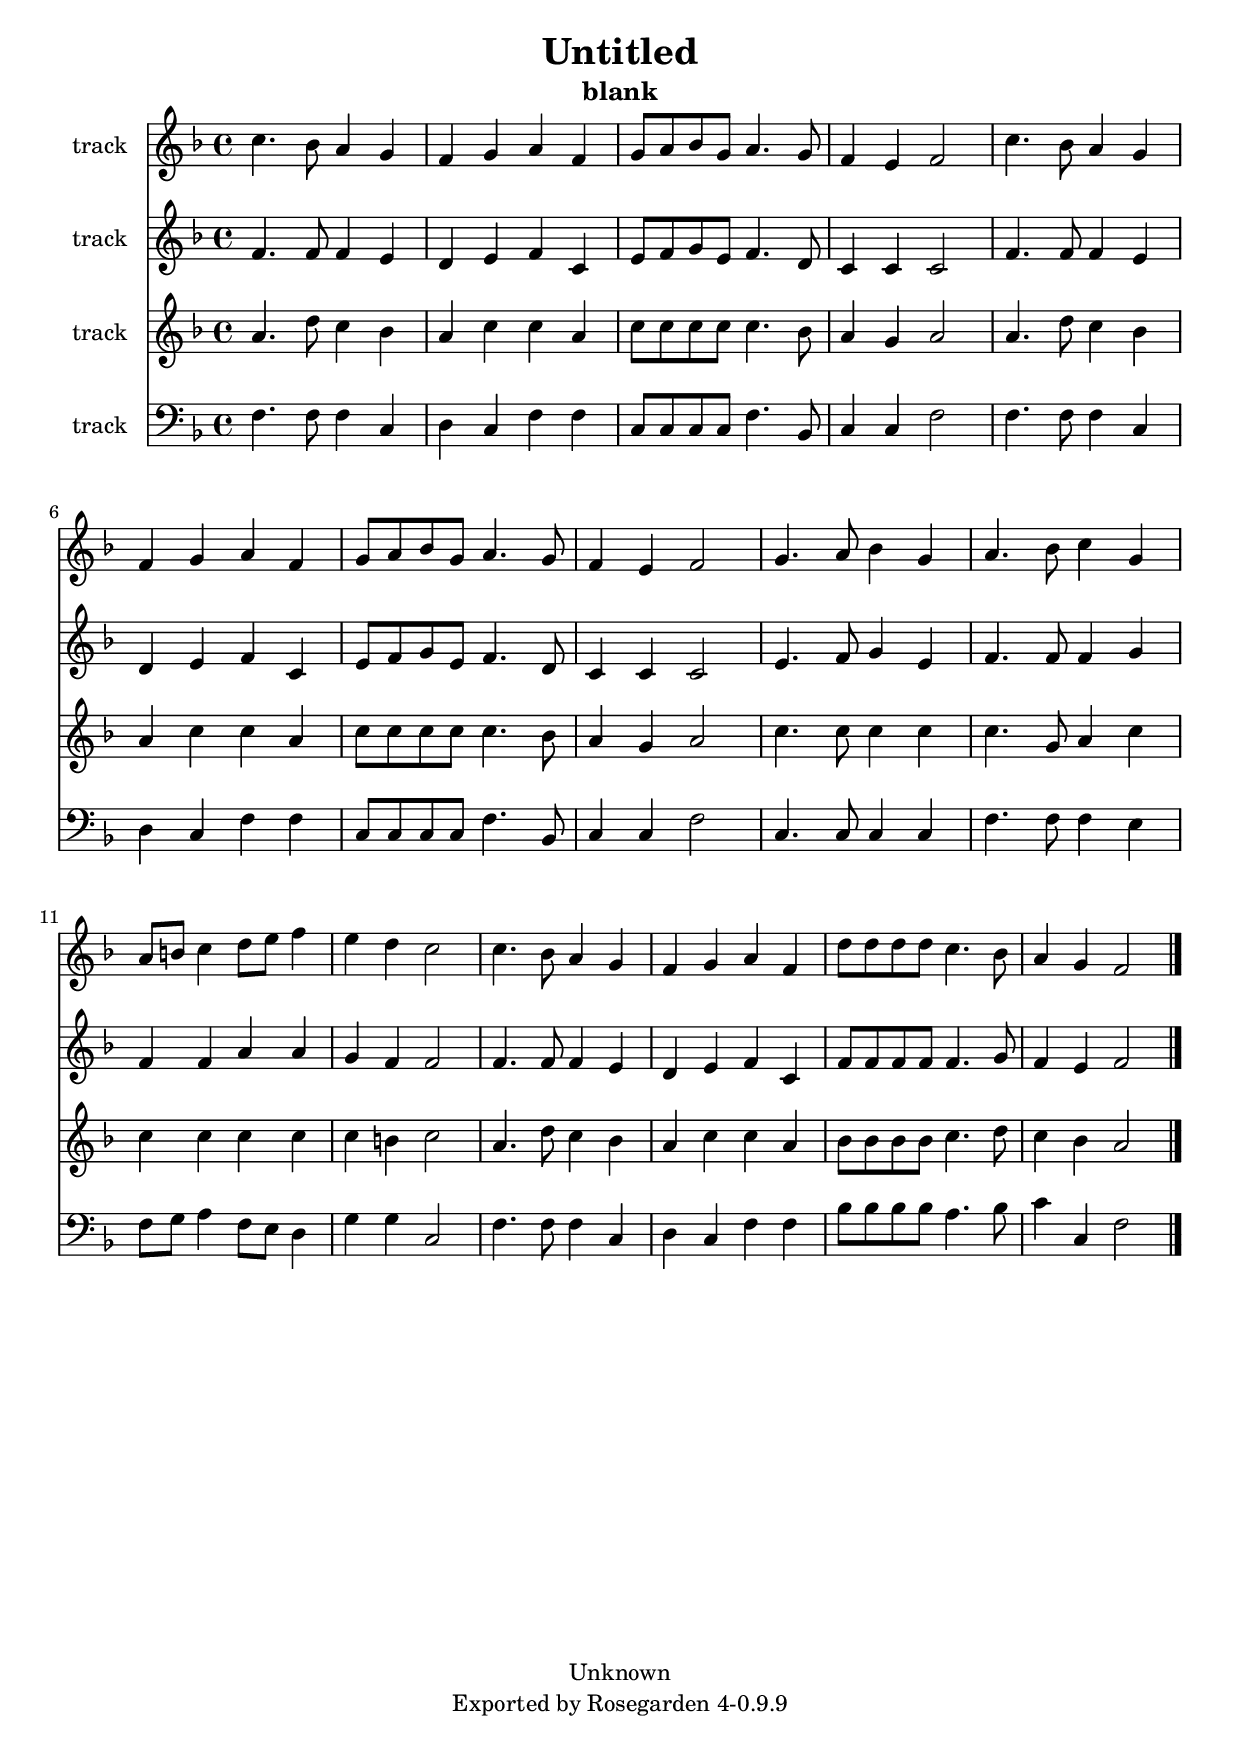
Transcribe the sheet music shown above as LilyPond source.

\version "2.2.0"
\header {
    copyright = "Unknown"
    subtitle = "blank"
    title = "Untitled"
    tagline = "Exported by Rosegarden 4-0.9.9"
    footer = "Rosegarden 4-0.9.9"
}
#(set-global-staff-size 20)
\score {
    \notes <<
        % force offset of colliding notes in chords:
        \override Score.NoteColumn #'force-hshift = #1.0
        \time 4/4

        \context Staff = "track 1" << 
            \set Staff.instrument = "track"
            \context Voice = "voice 0" {
                \override Voice.TextScript #'padding = #2.0

                \clef treble
                \key f \major
                c'' 4. bes' 8 a' 4 g' 
                f' 4 g' a' f' 
                g' 8 a' bes' g' a' 4. g' 8 
                f' 4 e' f' 2 
%% 5
                c'' 4. bes' 8 a' 4 g' 
                f' 4 g' a' f' 
                g' 8 a' bes' g' a' 4. g' 8 
                f' 4 e' f' 2 
                g' 4. a' 8 bes' 4 g' 
%% 10
                a' 4. bes' 8 c'' 4 g' 
                a' 8 b' c'' 4 d'' 8 e'' f'' 4 
                e'' 4 d'' c'' 2 
                c'' 4. bes' 8 a' 4 g' 
                f' 4 g' a' f' 
%% 15
                d'' 8 d'' d'' d'' c'' 4. bes' 8 
                a' 4 g' f' 2 

                 \bar "|."
            } % Voice

        >> % Staff

        \context Staff = "track 2" << 
            \set Staff.instrument = "track"
            \context Voice = "voice 1" {
                \override Voice.TextScript #'padding = #2.0

                \clef treble
                \key f \major
                f' 4. f' 8 f' 4 e' 
                d' 4 e' f' c' 
                e' 8 f' g' e' f' 4. d' 8 
                c' 4 c' c' 2 
%% 5
                f' 4. f' 8 f' 4 e' 
                d' 4 e' f' c' 
                e' 8 f' g' e' f' 4. d' 8 
                c' 4 c' c' 2 
                e' 4. f' 8 g' 4 e' 
%% 10
                f' 4. f' 8 f' 4 g' 
                f' 4 f' a' a' 
                g' 4 f' f' 2 
                f' 4. f' 8 f' 4 e' 
                d' 4 e' f' c' 
%% 15
                f' 8 f' f' f' f' 4. g' 8 
                f' 4 e' f' 2 

                 \bar "|."
            } % Voice

        >> % Staff

        \context Staff = "track 3" << 
            \set Staff.instrument = "track"
            \context Voice = "voice 2" {
                \override Voice.TextScript #'padding = #2.0

                \clef treble
                \key f \major
                a' 4. d'' 8 c'' 4 bes' 
                a' 4 c'' c'' a' 
                c'' 8 c'' c'' c'' c'' 4. bes' 8 
                a' 4 g' a' 2 
%% 5
                a' 4. d'' 8 c'' 4 bes' 
                a' 4 c'' c'' a' 
                c'' 8 c'' c'' c'' c'' 4. bes' 8 
                a' 4 g' a' 2 
                c'' 4. c'' 8 c'' 4 c'' 
%% 10
                c'' 4. g' 8 a' 4 c'' 
                c'' 4 c'' c'' c'' 
                c'' 4 b' c'' 2 
                a' 4. d'' 8 c'' 4 bes' 
                a' 4 c'' c'' a' 
%% 15
                bes' 8 bes' bes' bes' c'' 4. d'' 8 
                c'' 4 bes' a' 2 

                 \bar "|."
            } % Voice

        >> % Staff

        \context Staff = "track 4" << 
            \set Staff.instrument = "track"
            \context Voice = "voice 3" {
                \override Voice.TextScript #'padding = #2.0

                \clef bass
                \key f \major
                f 4. f 8 f 4 c 
                d 4 c f f 
                c 8 c c c f 4. bes, 8 
                c 4 c f 2 
%% 5
                f 4. f 8 f 4 c 
                d 4 c f f 
                c 8 c c c f 4. bes, 8 
                c 4 c f 2 
                c 4. c 8 c 4 c 
%% 10
                f 4. f 8 f 4 e 
                f 8 g a 4 f 8 e d 4 
                g 4 g c 2 
                f 4. f 8 f 4 c 
                d 4 c f f 
%% 15
                bes 8 bes bes bes a 4. bes 8 
                c' 4 c f 2 

                 \bar "|."
            } % Voice

        >> % Staff (final)
    >> % notes
    \paper { papersize = "letter" }
} % score
